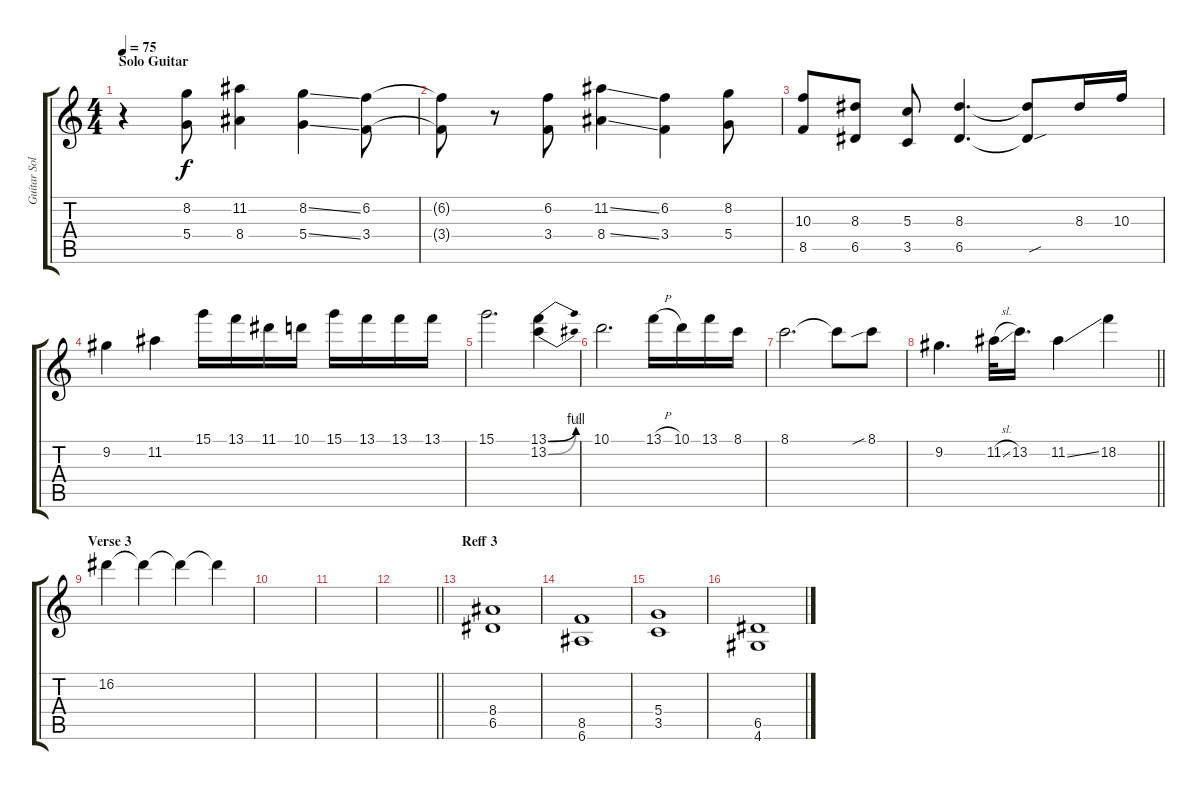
\track ("Guitar Solo" "Guitar Sol") {instrument overdrivenguitar}
\staff {score tabs}
\tuning (E4 B3 G3 D3 A2 E2) {hide}
\ts (4 4)
\section ("" "Solo Guitar")
\tempo 75
\clef g2
\ks c
r.4{dy f} (8.2 5.4).8 (11.2 8.4).4 (8.2{ss} 5.4{ss}).4 (6.2 3.4).8 |
(6.2{t} 3.4{t}).8 r.8 (6.2 3.4).8 (11.2{ss} 8.4{ss}).4 (6.2 3.4).4 (8.2 5.4).8 |
(10.3 8.5).8 (8.3 6.5).8 (5.3 3.5).8 (8.3 6.5).4{d} (8.3{t} 6.5{sou t}).8 8.3.16 10.3.16 |
9.2.4 11.2.4 15.1.16 13.1.16 11.1.16 10.1.16 15.1.16 13.1.16 13.1.16 13.1.16 |
15.1.2{d} (13.1{be (bend 0 0 60 4)} 13.2{be (bend 0 0 60 2)}).4 |
10.1.2{d} 13.1{h}.16 10.1.16 13.1.16 8.1.16 |
8.1.2{d} 8.1{t}.8 8.1{sib}.8 |
\barLineRight lightlight
9.2.4{d} 11.2{sl}.32 13.2.16{d} 11.2{ss}.4 18.2.4 |
\section ("" "Verse 3")
16.2.4 16.2{t}.4{volume 2} 16.2{t}.4 16.2{t}.4 |
|
|
\barLineRight lightlight
|
\section ("" "Reff 3")
(8.4 6.5).1{volume 6 balance 12} |
(8.5 6.6).1 |
(5.4 3.5).1 |
(6.5 4.6).1
